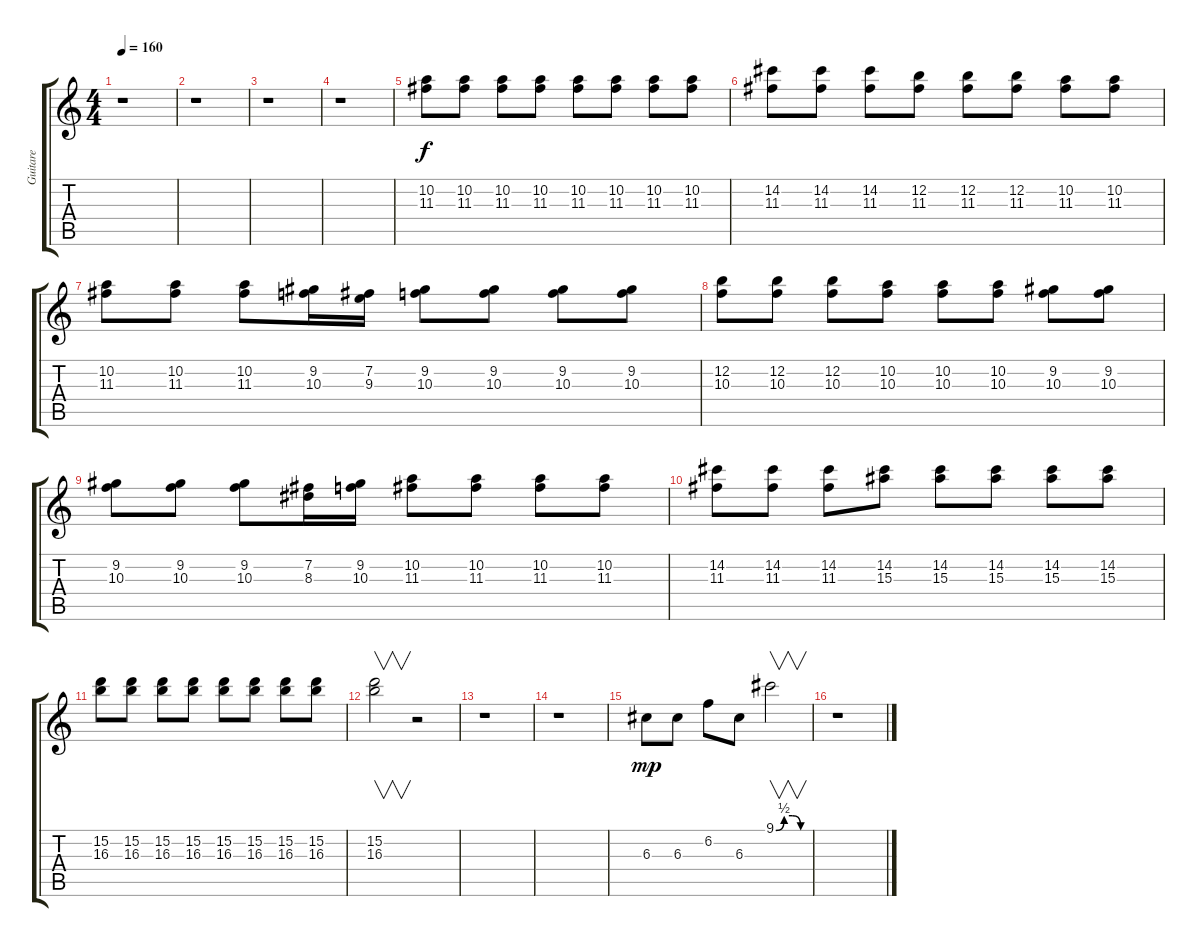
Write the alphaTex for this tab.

\track ("Guitare" "Guitare") {instrument distortionguitar}
\staff {score tabs}
\tuning (E4 B3 G3 D3 A2 E2) {hide}
\ts (4 4)
\tempo 160
\clef g2
\ks c
r.1{dy f} |
r.1 |
r.1 |
r.1 |
(10.2 11.3).8 (10.2 11.3).8 (10.2 11.3).8 (10.2 11.3).8 (10.2 11.3).8 (10.2 11.3).8 (10.2 11.3).8 (10.2 11.3).8 |
(14.2 11.3).8 (14.2 11.3).8 (14.2 11.3).8 (12.2 11.3).8 (12.2 11.3).8 (12.2 11.3).8 (10.2 11.3).8 (10.2 11.3).8 |
(10.2 11.3).8 (10.2 11.3).8 (10.2 11.3).8 (9.2 10.3).16 (7.2 9.3).16 (9.2 10.3).8 (9.2 10.3).8 (9.2 10.3).8 (9.2 10.3).8 |
(12.2 10.3).8 (12.2 10.3).8 (12.2 10.3).8 (10.2 10.3).8 (10.2 10.3).8 (10.2 10.3).8 (9.2 10.3).8 (9.2 10.3).8 |
(9.2 10.3).8 (9.2 10.3).8 (9.2 10.3).8 (7.2 8.3).16 (9.2 10.3).16 (10.2 11.3).8 (10.2 11.3).8 (10.2 11.3).8 (10.2 11.3).8 |
(14.2 11.3).8 (14.2 11.3).8 (14.2 11.3).8 (14.2 15.3).8 (14.2 15.3).8 (14.2 15.3).8 (14.2 15.3).8 (14.2 15.3).8 |
(15.2 16.3).8 (15.2 16.3).8 (15.2 16.3).8 (15.2 16.3).8 (15.2 16.3).8 (15.2 16.3).8 (15.2 16.3).8 (15.2 16.3).8 |
(15.2 16.3).2{v} r.2 |
r.1 |
r.1 |
6.3.8{dy mp} 6.3.8 6.2.8 6.3.8 9.1{be (custom 0 0 15 2 30 2 45 0 60 0)}.2{v} |
r.1
